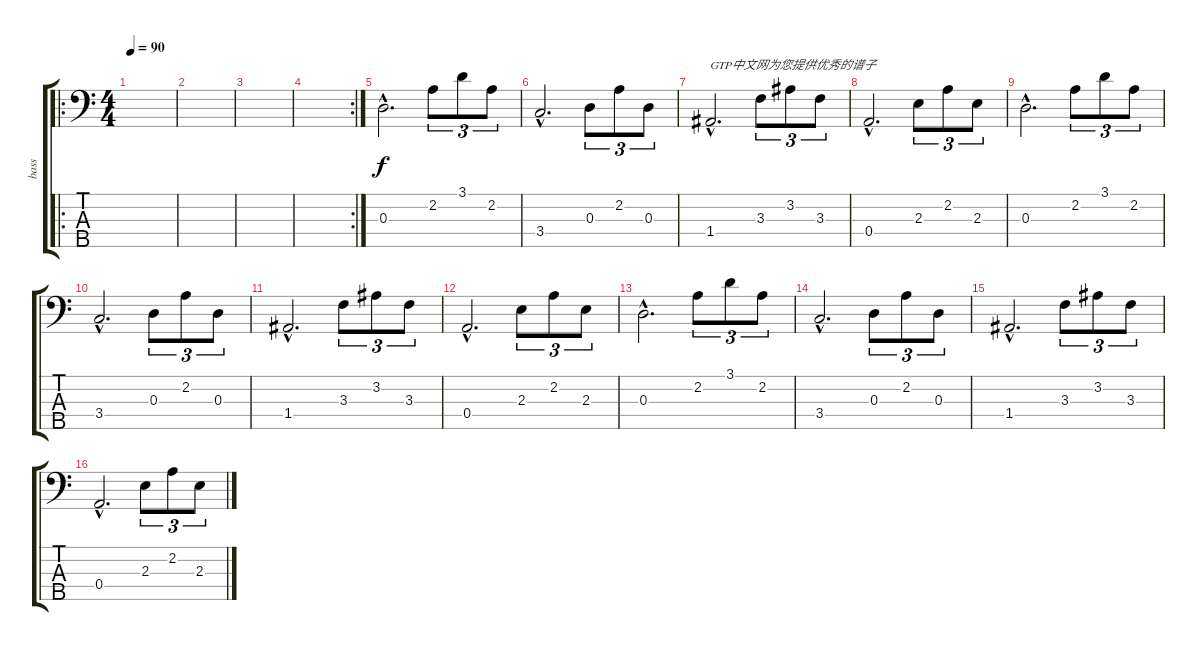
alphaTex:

\track ("bass" "bass") {instrument electricbassfinger}
\staff {score tabs}
\tuning (B2 G2 D2 A1 E1) {hide}
\ro
\ts (4 4)
\tempo 90
\clef f4
\ks c
|
|
|
\rc 2
|
0.3{hac}.2{d} 2.2.8{tu (3 2)} 3.1.8{tu (3 2)} 2.2.8{tu (3 2)} |
3.4{hac}.2{d} 0.3.8{tu (3 2)} 2.2.8{tu (3 2)} 0.3.8{tu (3 2)} |
1.4{hac}.2{d txt "GTP中文网为您提供优秀的谱子"} 3.3.8{tu (3 2)} 3.2.8{tu (3 2)} 3.3.8{tu (3 2)} |
0.4{hac}.2{d} 2.3.8{tu (3 2)} 2.2.8{tu (3 2)} 2.3.8{tu (3 2)} |
0.3{hac}.2{d} 2.2.8{tu (3 2)} 3.1.8{tu (3 2)} 2.2.8{tu (3 2)} |
3.4{hac}.2{d} 0.3.8{tu (3 2)} 2.2.8{tu (3 2)} 0.3.8{tu (3 2)} |
1.4{hac}.2{d} 3.3.8{tu (3 2)} 3.2.8{tu (3 2)} 3.3.8{tu (3 2)} |
0.4{hac}.2{d} 2.3.8{tu (3 2)} 2.2.8{tu (3 2)} 2.3.8{tu (3 2)} |
0.3{hac}.2{d} 2.2.8{tu (3 2)} 3.1.8{tu (3 2)} 2.2.8{tu (3 2)} |
3.4{hac}.2{d} 0.3.8{tu (3 2)} 2.2.8{tu (3 2)} 0.3.8{tu (3 2)} |
1.4{hac}.2{d} 3.3.8{tu (3 2)} 3.2.8{tu (3 2)} 3.3.8{tu (3 2)} |
0.4{hac}.2{d} 2.3.8{tu (3 2)} 2.2.8{tu (3 2)} 2.3.8{tu (3 2)}
